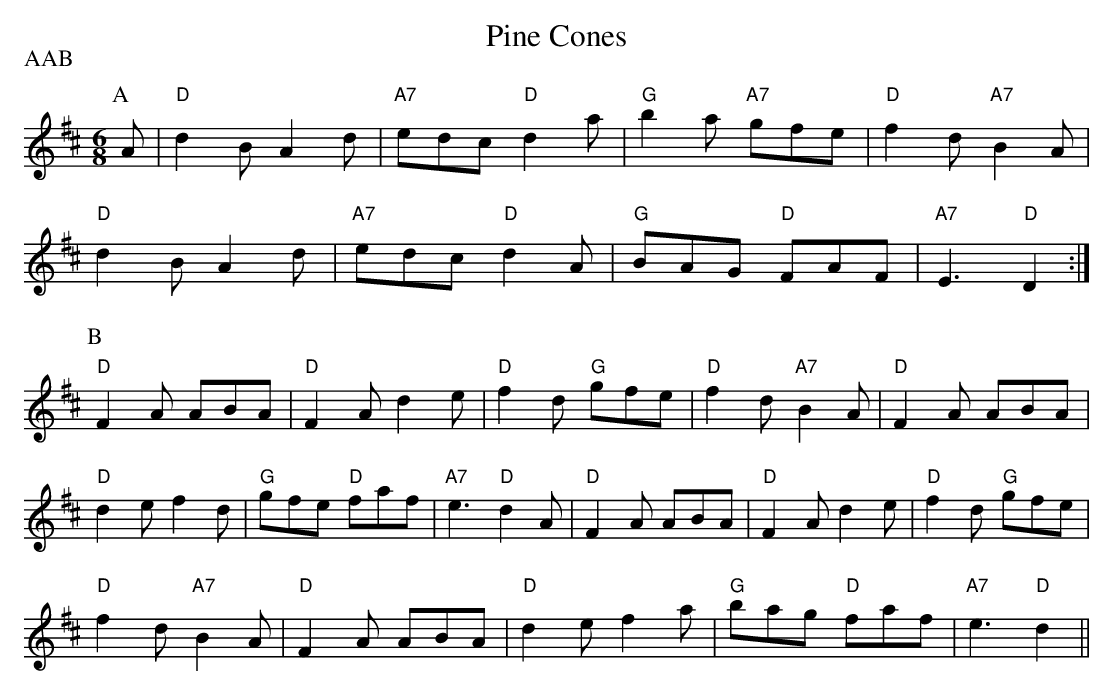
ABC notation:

X:1
T:Pine Cones
P:AAB
M:6/8
K:D
P:A
A|"D"d2B A2d|"A7"edc "D"d2a|"G"b2a "A7"gfe|"D"f2d "A7"B2A|
"D"d2B A2d|"A7"edc "D"d2A|"G"BAG "D"FAF|"A7"E3 "D"D2:|
P:B
"D"F2A ABA|"D"F2A d2e|"D"f2d "G"gfe|"D"f2d "A7"B2A|"D"F2A ABA|
"D"d2e f2d|"G"gfe "D"faf|"A7"e3 "D"d2A|"D"F2A ABA|"D"F2A d2e|"D"f2d "G"gfe|
"D"f2d "A7"B2A|"D"F2A ABA|"D"d2e f2a|"G"bag "D"faf|"A7"e3 "D"d2||
